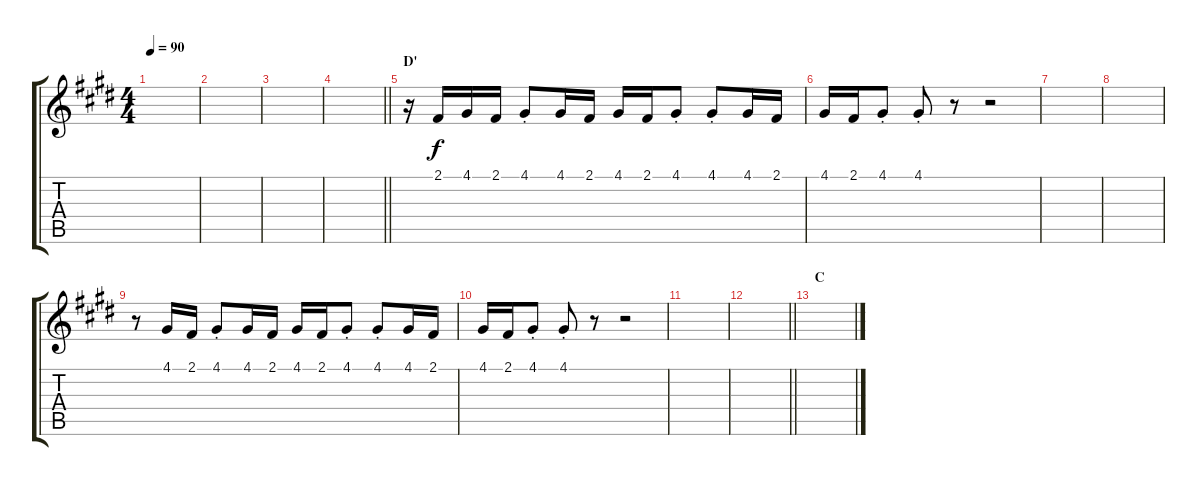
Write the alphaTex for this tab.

\track "" {instrument pad3polysynth}
\staff {score tabs}
\tuning (E4 B3 G3 D3 A2 E2) {hide}
\ts (4 4)
\tempo 90
\clef g2
\ks c#minor
|
|
|
\barLineRight lightlight
|
\section ("" "D'")
r.16 2.1.16 4.1.16 2.1.16 4.1{st}.8 4.1.16 2.1.16 4.1.16 2.1.16 4.1{st}.8 4.1{st}.8 4.1.16 2.1.16 |
4.1.16 2.1.16 4.1{st}.8 4.1{st}.8 r.8 r.2 |
|
|
r.8 4.1.16 2.1.16 4.1{st}.8 4.1.16 2.1.16 4.1.16 2.1.16 4.1{st}.8 4.1{st}.8 4.1.16 2.1.16 |
4.1.16 2.1.16 4.1{st}.8 4.1{st}.8 r.8 r.2 |
|
\barLineRight lightlight
|
\section ("" "C")
